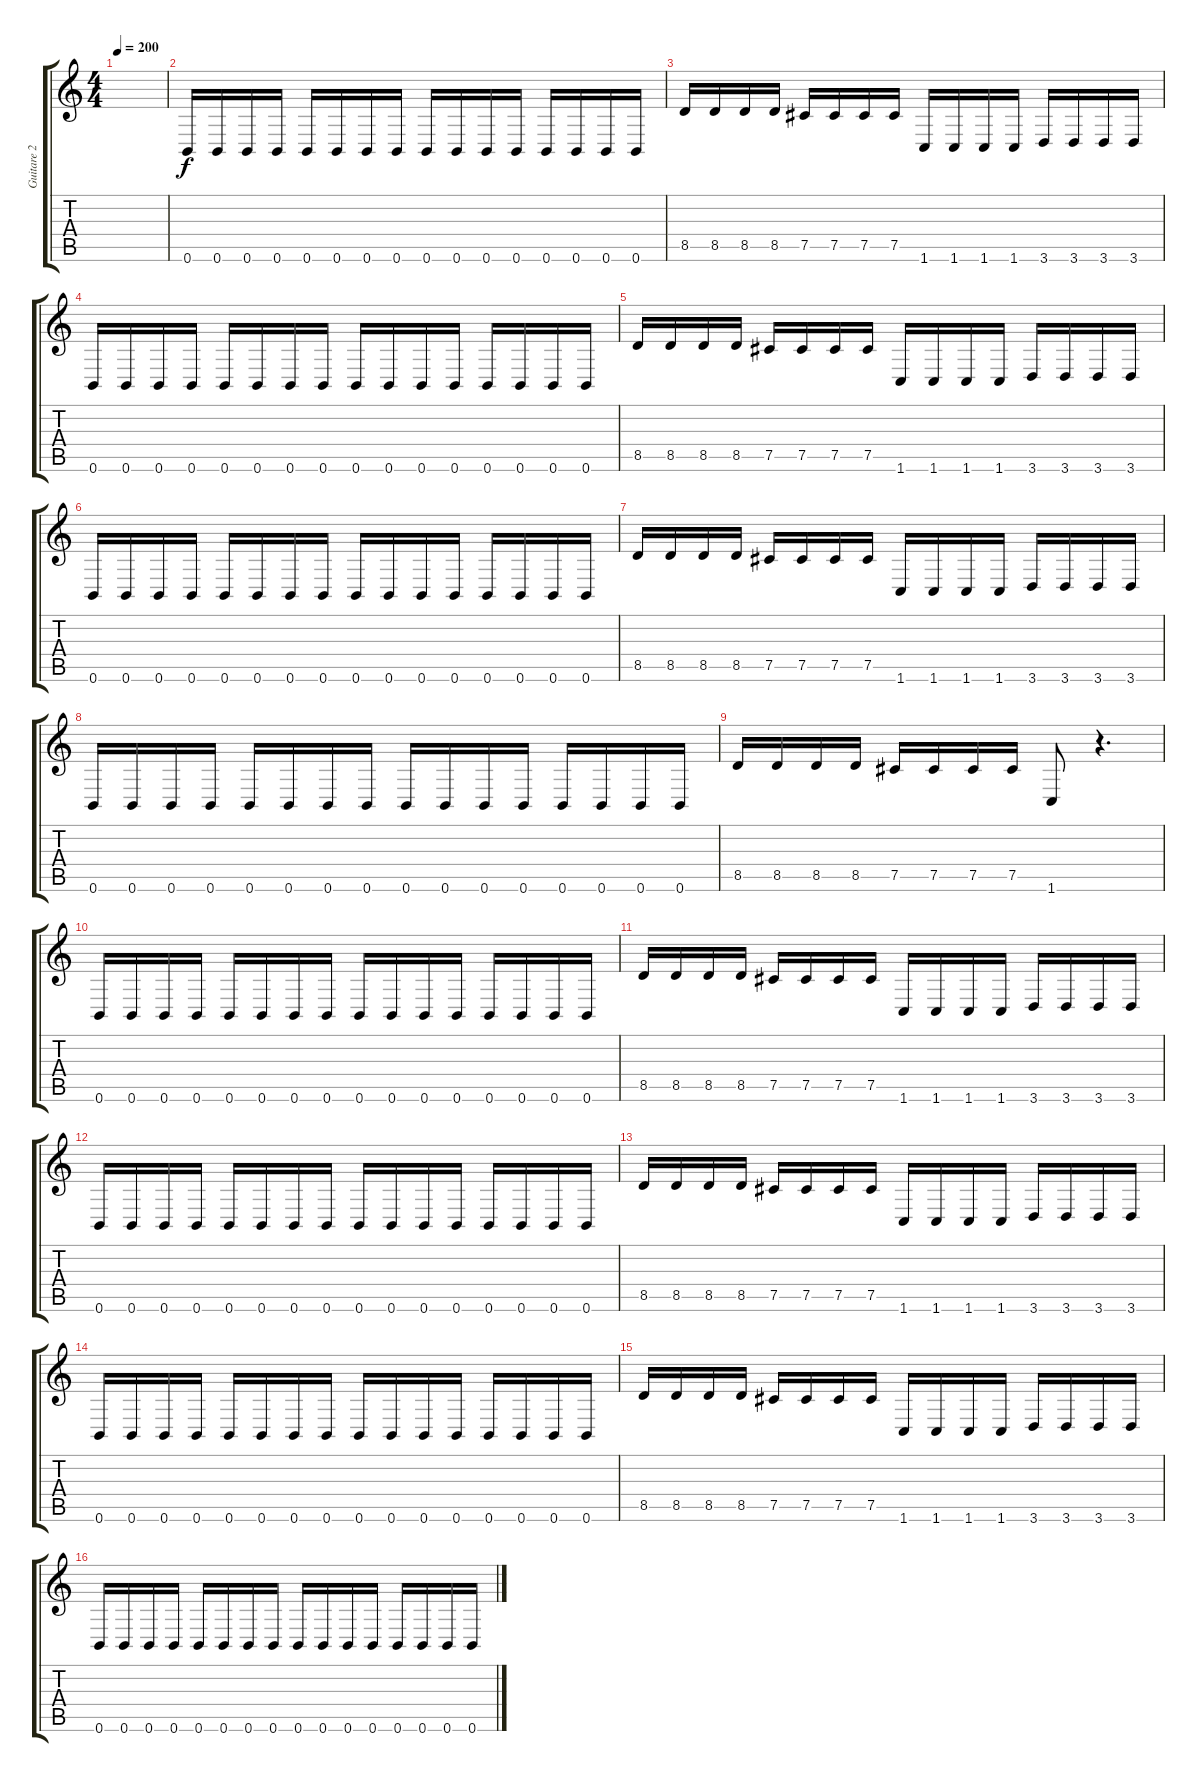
\track ("Guitare 2" "Guitare 2") {instrument distortionguitar}
\staff {score tabs}
\tuning (Db4 Ab3 E3 B2 Gb2 B1) {hide}
\ts (4 4)
\tempo 200
\clef g2
\ks c
|
0.6.16{volume 13} 0.6.16 0.6.16 0.6.16 0.6.16 0.6.16 0.6.16 0.6.16 0.6.16 0.6.16 0.6.16 0.6.16 0.6.16 0.6.16 0.6.16 0.6.16 |
8.5.16 8.5.16 8.5.16 8.5.16 7.5.16 7.5.16 7.5.16 7.5.16 1.6.16 1.6.16 1.6.16 1.6.16 3.6.16 3.6.16 3.6.16 3.6.16 |
0.6.16 0.6.16 0.6.16 0.6.16 0.6.16 0.6.16 0.6.16 0.6.16 0.6.16 0.6.16 0.6.16 0.6.16 0.6.16 0.6.16 0.6.16 0.6.16 |
8.5.16 8.5.16 8.5.16 8.5.16 7.5.16 7.5.16 7.5.16 7.5.16 1.6.16 1.6.16 1.6.16 1.6.16 3.6.16 3.6.16 3.6.16 3.6.16 |
0.6.16 0.6.16 0.6.16 0.6.16 0.6.16 0.6.16 0.6.16 0.6.16 0.6.16 0.6.16 0.6.16 0.6.16 0.6.16 0.6.16 0.6.16 0.6.16 |
8.5.16 8.5.16 8.5.16 8.5.16 7.5.16 7.5.16 7.5.16 7.5.16 1.6.16 1.6.16 1.6.16 1.6.16 3.6.16 3.6.16 3.6.16 3.6.16 |
0.6.16 0.6.16 0.6.16 0.6.16 0.6.16 0.6.16 0.6.16 0.6.16 0.6.16 0.6.16 0.6.16 0.6.16 0.6.16 0.6.16 0.6.16 0.6.16 |
8.5.16 8.5.16 8.5.16 8.5.16 7.5.16 7.5.16 7.5.16 7.5.16 1.6.8 r.4{d} |
0.6.16 0.6.16 0.6.16 0.6.16 0.6.16 0.6.16 0.6.16 0.6.16 0.6.16 0.6.16 0.6.16 0.6.16 0.6.16 0.6.16 0.6.16 0.6.16 |
8.5.16 8.5.16 8.5.16 8.5.16 7.5.16 7.5.16 7.5.16 7.5.16 1.6.16 1.6.16 1.6.16 1.6.16 3.6.16 3.6.16 3.6.16 3.6.16 |
0.6.16 0.6.16 0.6.16 0.6.16 0.6.16 0.6.16 0.6.16 0.6.16 0.6.16 0.6.16 0.6.16 0.6.16 0.6.16 0.6.16 0.6.16 0.6.16 |
8.5.16 8.5.16 8.5.16 8.5.16 7.5.16 7.5.16 7.5.16 7.5.16 1.6.16 1.6.16 1.6.16 1.6.16 3.6.16 3.6.16 3.6.16 3.6.16 |
0.6.16 0.6.16 0.6.16 0.6.16 0.6.16 0.6.16 0.6.16 0.6.16 0.6.16 0.6.16 0.6.16 0.6.16 0.6.16 0.6.16 0.6.16 0.6.16 |
8.5.16 8.5.16 8.5.16 8.5.16 7.5.16 7.5.16 7.5.16 7.5.16 1.6.16 1.6.16 1.6.16 1.6.16 3.6.16 3.6.16 3.6.16 3.6.16 |
0.6.16 0.6.16 0.6.16 0.6.16 0.6.16 0.6.16 0.6.16 0.6.16 0.6.16 0.6.16 0.6.16 0.6.16 0.6.16 0.6.16 0.6.16 0.6.16
